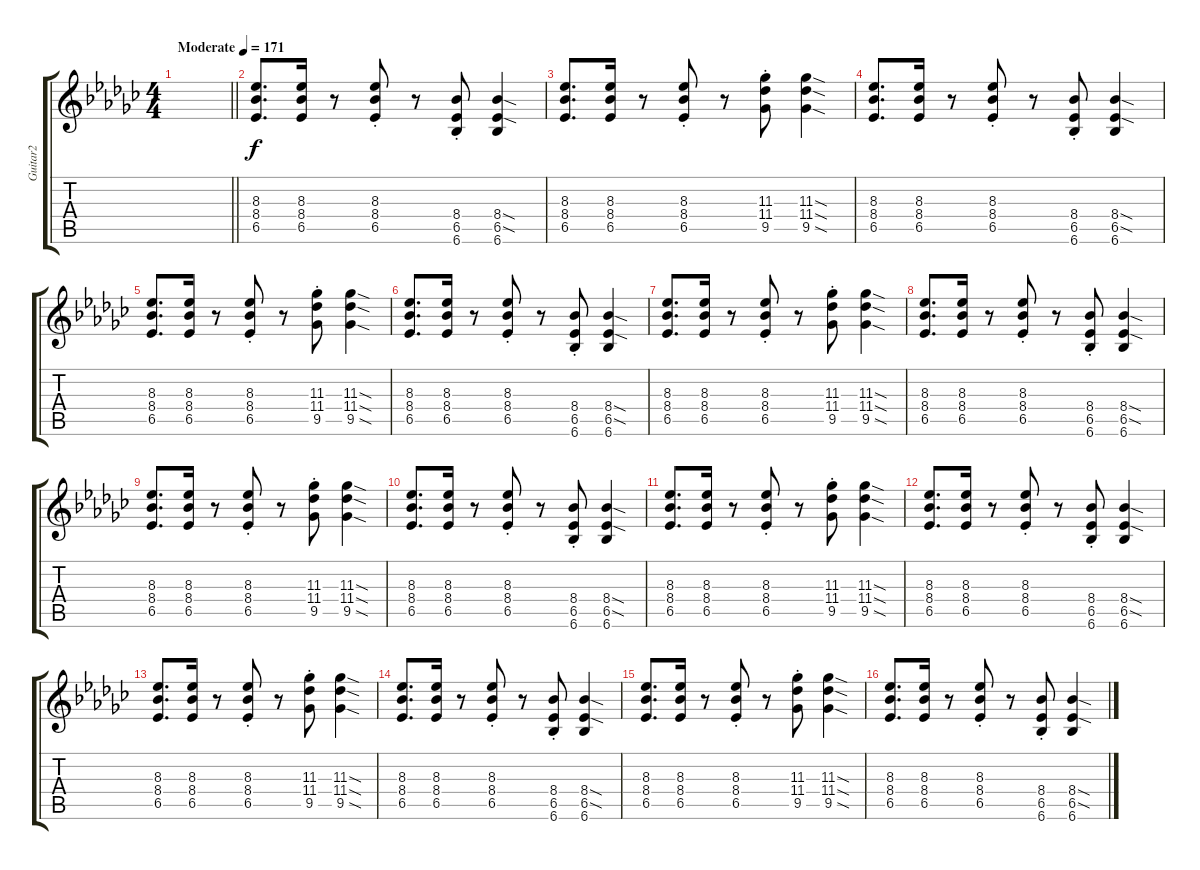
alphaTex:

\track ("Guitar2" "Guitar2") {instrument overdrivenguitar}
\staff {score tabs}
\tuning (E4 B3 G3 D3 A2 E2) {hide}
\ts (4 4)
\tempo (171 "Moderate")
\clef g2
\barLineRight lightlight
\ks gb
|
(8.3 8.4 6.5).8{d} (8.3 8.4 6.5).16 r.8 (8.3 8.4 6.5{st}).8 r.8 (8.4 6.5{st} 6.6).8 (8.4{sod} 6.5{sod} 6.6).4 |
(8.3 8.4 6.5).8{d} (8.3 8.4 6.5).16 r.8 (8.3 8.4 6.5{st}).8 r.8 (11.3 11.4 9.5{st}).8 (11.3{sod} 11.4{sod} 9.5{sod}).4 |
(8.3 8.4 6.5).8{d} (8.3 8.4 6.5).16 r.8 (8.3 8.4 6.5{st}).8 r.8 (8.4 6.5{st} 6.6).8 (8.4{sod} 6.5{sod} 6.6).4 |
(8.3 8.4 6.5).8{d} (8.3 8.4 6.5).16 r.8 (8.3 8.4 6.5{st}).8 r.8 (11.3 11.4 9.5{st}).8 (11.3{sod} 11.4{sod} 9.5{sod}).4 |
(8.3 8.4 6.5).8{d} (8.3 8.4 6.5).16 r.8 (8.3 8.4 6.5{st}).8 r.8 (8.4 6.5{st} 6.6).8 (8.4{sod} 6.5{sod} 6.6).4 |
(8.3 8.4 6.5).8{d} (8.3 8.4 6.5).16 r.8 (8.3 8.4 6.5{st}).8 r.8 (11.3 11.4 9.5{st}).8 (11.3{sod} 11.4{sod} 9.5{sod}).4 |
(8.3 8.4 6.5).8{d} (8.3 8.4 6.5).16 r.8 (8.3 8.4 6.5{st}).8 r.8 (8.4 6.5{st} 6.6).8 (8.4{sod} 6.5{sod} 6.6).4 |
(8.3 8.4 6.5).8{d} (8.3 8.4 6.5).16 r.8 (8.3 8.4 6.5{st}).8 r.8 (11.3 11.4 9.5{st}).8 (11.3{sod} 11.4{sod} 9.5{sod}).4 |
(8.3 8.4 6.5).8{d} (8.3 8.4 6.5).16 r.8 (8.3 8.4 6.5{st}).8 r.8 (8.4 6.5{st} 6.6).8 (8.4{sod} 6.5{sod} 6.6).4 |
(8.3 8.4 6.5).8{d} (8.3 8.4 6.5).16 r.8 (8.3 8.4 6.5{st}).8 r.8 (11.3 11.4 9.5{st}).8 (11.3{sod} 11.4{sod} 9.5{sod}).4 |
(8.3 8.4 6.5).8{d} (8.3 8.4 6.5).16 r.8 (8.3 8.4 6.5{st}).8 r.8 (8.4 6.5{st} 6.6).8 (8.4{sod} 6.5{sod} 6.6).4 |
(8.3 8.4 6.5).8{d} (8.3 8.4 6.5).16 r.8 (8.3 8.4 6.5{st}).8 r.8 (11.3 11.4 9.5{st}).8 (11.3{sod} 11.4{sod} 9.5{sod}).4 |
(8.3 8.4 6.5).8{d} (8.3 8.4 6.5).16 r.8 (8.3 8.4 6.5{st}).8 r.8 (8.4 6.5{st} 6.6).8 (8.4{sod} 6.5{sod} 6.6).4 |
(8.3 8.4 6.5).8{d} (8.3 8.4 6.5).16 r.8 (8.3 8.4 6.5{st}).8 r.8 (11.3 11.4 9.5{st}).8 (11.3{sod} 11.4{sod} 9.5{sod}).4 |
(8.3 8.4 6.5).8{d} (8.3 8.4 6.5).16 r.8 (8.3 8.4 6.5{st}).8 r.8 (8.4 6.5{st} 6.6).8 (8.4{sod} 6.5{sod} 6.6).4
